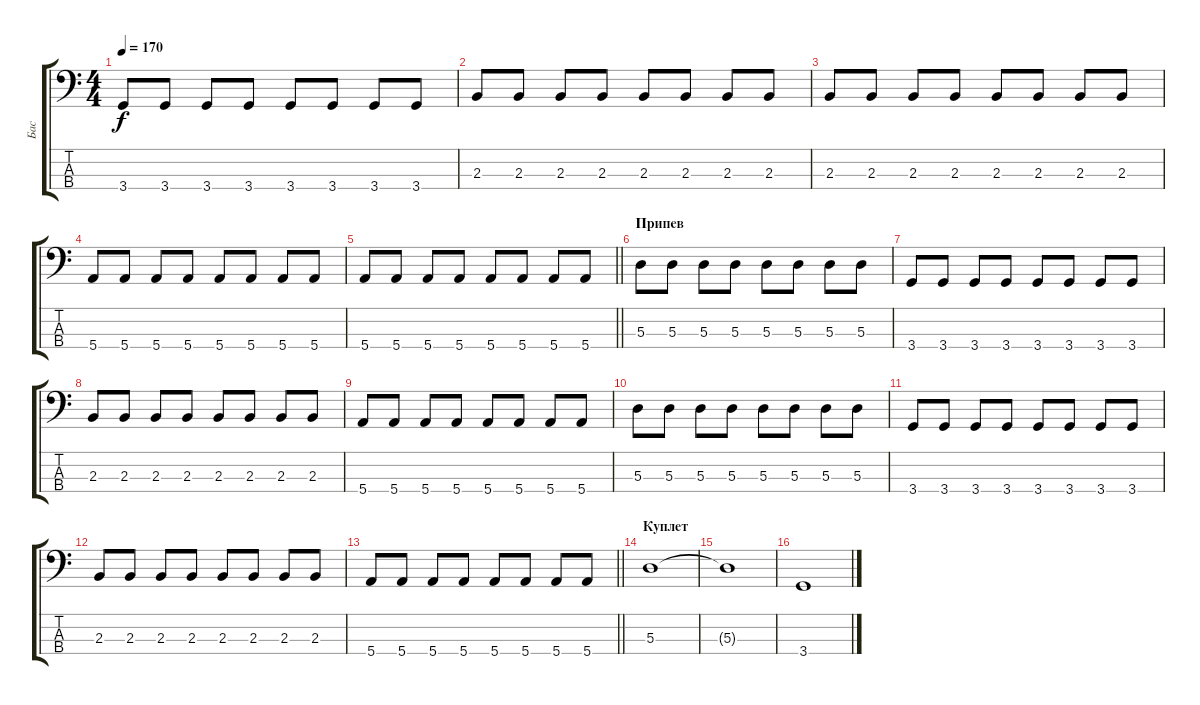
\track ("Бас" "Бас") {instrument electricbassfinger}
\staff {score tabs}
\tuning (G2 D2 A1 E1) {hide}
\ts (4 4)
\tempo 170
\clef f4
\ks c
3.4.8{dy f} 3.4.8 3.4.8 3.4.8 3.4.8 3.4.8 3.4.8 3.4.8 |
2.3.8 2.3.8 2.3.8 2.3.8 2.3.8 2.3.8 2.3.8 2.3.8 |
2.3.8 2.3.8 2.3.8 2.3.8 2.3.8 2.3.8 2.3.8 2.3.8 |
5.4.8 5.4.8 5.4.8 5.4.8 5.4.8 5.4.8 5.4.8 5.4.8 |
\barLineRight lightlight
5.4.8 5.4.8 5.4.8 5.4.8 5.4.8 5.4.8 5.4.8 5.4.8 |
\section ("" "Припев")
5.3.8 5.3.8 5.3.8 5.3.8 5.3.8 5.3.8 5.3.8 5.3.8 |
3.4.8 3.4.8 3.4.8 3.4.8 3.4.8 3.4.8 3.4.8 3.4.8 |
2.3.8 2.3.8 2.3.8 2.3.8 2.3.8 2.3.8 2.3.8 2.3.8 |
5.4.8 5.4.8 5.4.8 5.4.8 5.4.8 5.4.8 5.4.8 5.4.8 |
5.3.8 5.3.8 5.3.8 5.3.8 5.3.8 5.3.8 5.3.8 5.3.8 |
3.4.8 3.4.8 3.4.8 3.4.8 3.4.8 3.4.8 3.4.8 3.4.8 |
2.3.8 2.3.8 2.3.8 2.3.8 2.3.8 2.3.8 2.3.8 2.3.8 |
\barLineRight lightlight
5.4.8 5.4.8 5.4.8 5.4.8 5.4.8 5.4.8 5.4.8 5.4.8 |
\section ("" "Куплет")
5.3.1 |
5.3{t}.1 |
3.4.1
